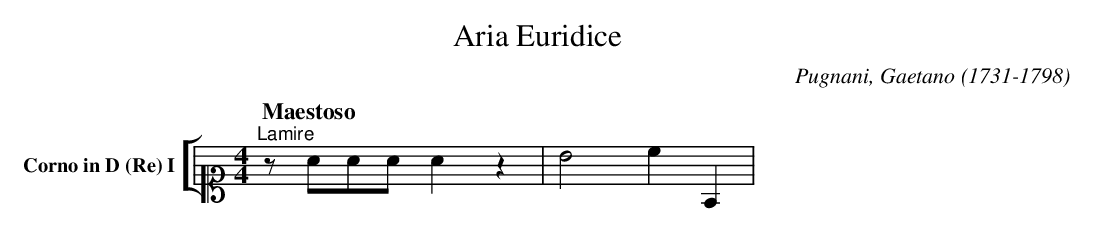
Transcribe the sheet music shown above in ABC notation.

X:1
T:Aria Euridice
C:Pugnani, Gaetano (1731-1798)
M:4/4
L:1/4
K:A
V: 1 clef=alto name="Corno in D (Re) I" sname="Cor.I"
%%staves [( 1 )]
"^Lamire"[Q:"Maestoso"][K:alto1][K:C] z/A/A/A/ Az | B2 cF,| \
